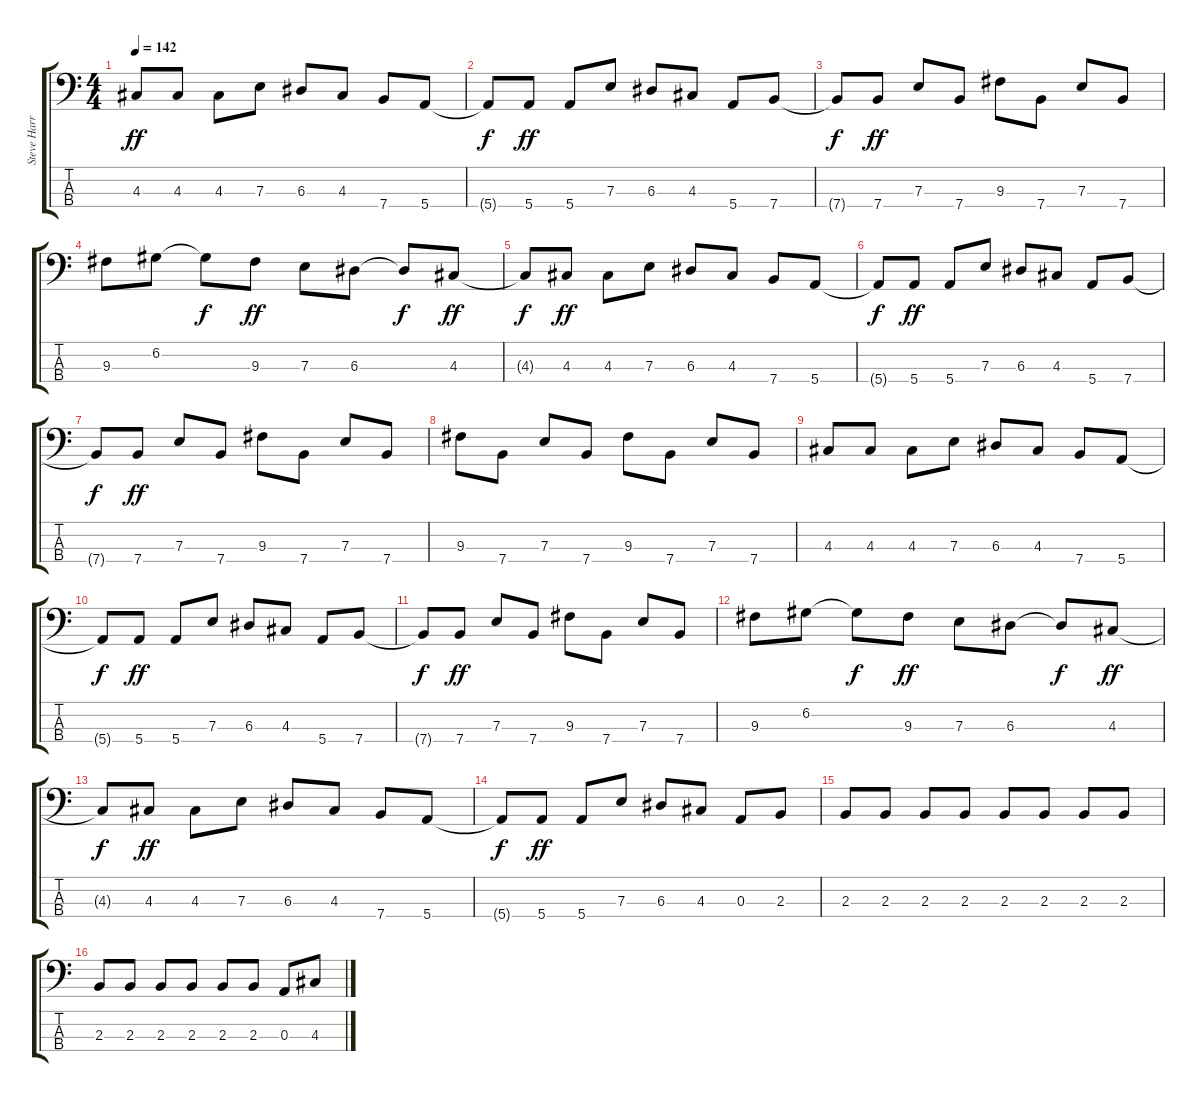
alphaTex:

\track ("Steve Harris" "Steve Harr") {instrument electricbassfinger}
\staff {score tabs}
\tuning (G2 D2 A1 E1) {hide}
\ts (4 4)
\tempo 142
\clef f4
\ks c
4.3.8{dy ff} 4.3.8 4.3.8 7.3.8 6.3.8 4.3.8 7.4.8 5.4.8 |
5.4{t}.8{dy f} 5.4.8{dy ff} 5.4.8 7.3.8 6.3.8 4.3.8 5.4.8 7.4.8 |
7.4{t}.8{dy f} 7.4.8{dy ff} 7.3.8 7.4.8 9.3.8 7.4.8 7.3.8 7.4.8 |
9.3.8 6.2.8 6.2{t}.8{dy f} 9.3.8{dy ff} 7.3.8 6.3.8 6.3{t}.8{dy f} 4.3.8{dy ff} |
4.3{t}.8{dy f} 4.3.8{dy ff} 4.3.8 7.3.8 6.3.8 4.3.8 7.4.8 5.4.8 |
5.4{t}.8{dy f} 5.4.8{dy ff} 5.4.8 7.3.8 6.3.8 4.3.8 5.4.8 7.4.8 |
7.4{t}.8{dy f} 7.4.8{dy ff} 7.3.8 7.4.8 9.3.8 7.4.8 7.3.8 7.4.8 |
9.3.8 7.4.8 7.3.8 7.4.8 9.3.8 7.4.8 7.3.8 7.4.8 |
4.3.8 4.3.8 4.3.8 7.3.8 6.3.8 4.3.8 7.4.8 5.4.8 |
5.4{t}.8{dy f} 5.4.8{dy ff} 5.4.8 7.3.8 6.3.8 4.3.8 5.4.8 7.4.8 |
7.4{t}.8{dy f} 7.4.8{dy ff} 7.3.8 7.4.8 9.3.8 7.4.8 7.3.8 7.4.8 |
9.3.8 6.2.8 6.2{t}.8{dy f} 9.3.8{dy ff} 7.3.8 6.3.8 6.3{t}.8{dy f} 4.3.8{dy ff} |
4.3{t}.8{dy f} 4.3.8{dy ff} 4.3.8 7.3.8 6.3.8 4.3.8 7.4.8 5.4.8 |
5.4{t}.8{dy f} 5.4.8{dy ff} 5.4.8 7.3.8 6.3.8 4.3.8 0.3.8 2.3.8 |
2.3.8{volume 16} 2.3.8 2.3.8 2.3.8 2.3.8 2.3.8 2.3.8 2.3.8 |
2.3.8 2.3.8 2.3.8 2.3.8 2.3.8 2.3.8 0.3.8 4.3.8
